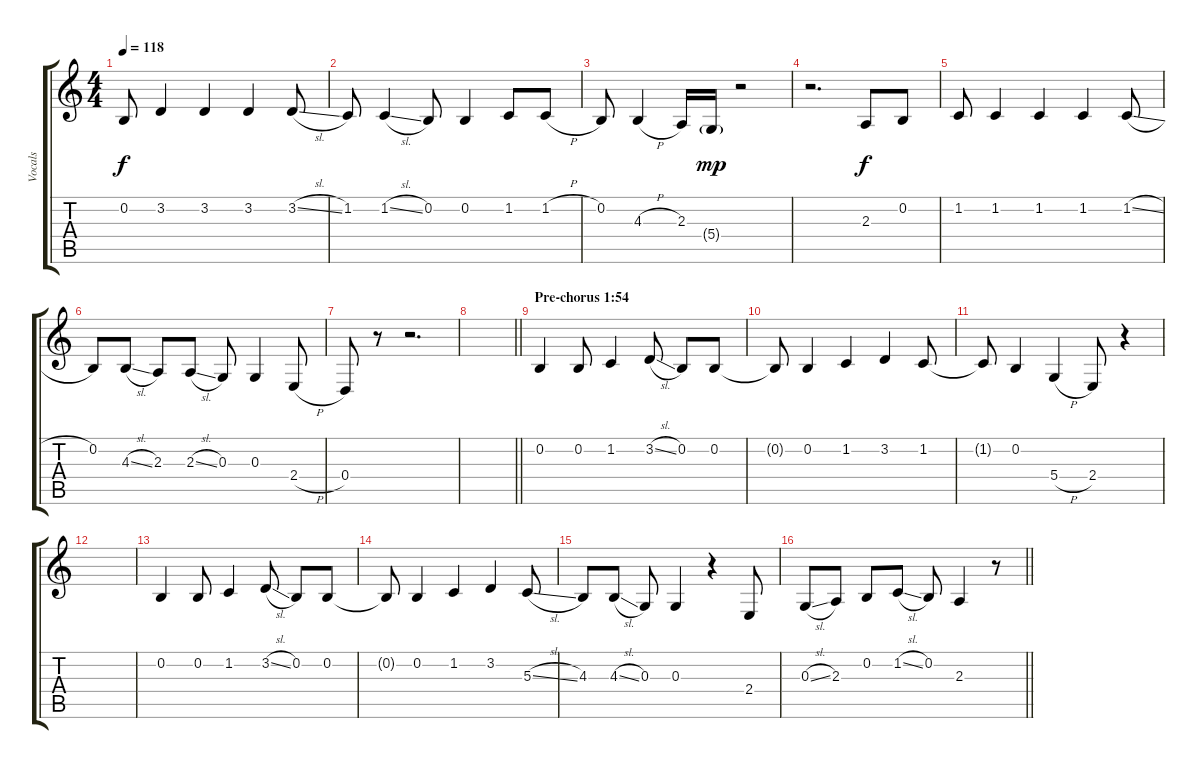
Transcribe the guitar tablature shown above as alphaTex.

\track ("Vocals" "Vocals") {instrument baritonesax}
\staff {score tabs}
\tuning (E4 B3 G3 D3 A2 E2) {hide}
\ts (4 4)
\tempo 118
\clef g2
\ks c
0.2.8{dy f} 3.2.4 3.2.4 3.2.4 3.2{sl}.8 |
1.2.8 1.2{sl}.4 0.2.8 0.2.4 1.2.8 1.2{h}.8 |
0.2.8 4.3{h}.4 2.3.16 5.4{g}.16{dy mp} r.2 |
r.2{d} 2.3.8{dy f} 0.2.8 |
1.2.8 1.2.4 1.2.4 1.2.4 1.2{sl}.8 |
0.2.8 4.3{sl}.8 2.3.8 2.3{sl}.8 0.3.8 0.3.4 2.4{h}.8 |
0.4.8 r.8 r.2{d} |
\barLineRight lightlight
|
\section ("" "Pre-chorus 1:54")
0.2.4 0.2.8 1.2.4 3.2{sl}.8 0.2.8 0.2.8 |
0.2{t}.8 0.2.4 1.2.4 3.2.4 1.2.8 |
1.2{t}.8 0.2.4 5.4{h}.4 2.4.8 r.4 |
|
0.2.4 0.2.8 1.2.4 3.2{sl}.8 0.2.8 0.2.8 |
0.2{t}.8 0.2.4 1.2.4 3.2.4 5.3{sl}.8 |
4.3.8 4.3{sl}.8 0.3.8 0.3.4 r.4 2.4.8 |
\barLineRight lightlight
0.3{sl}.8 2.3.8 0.2.8 1.2{sl}.8 0.2.8 2.3.4 r.8
